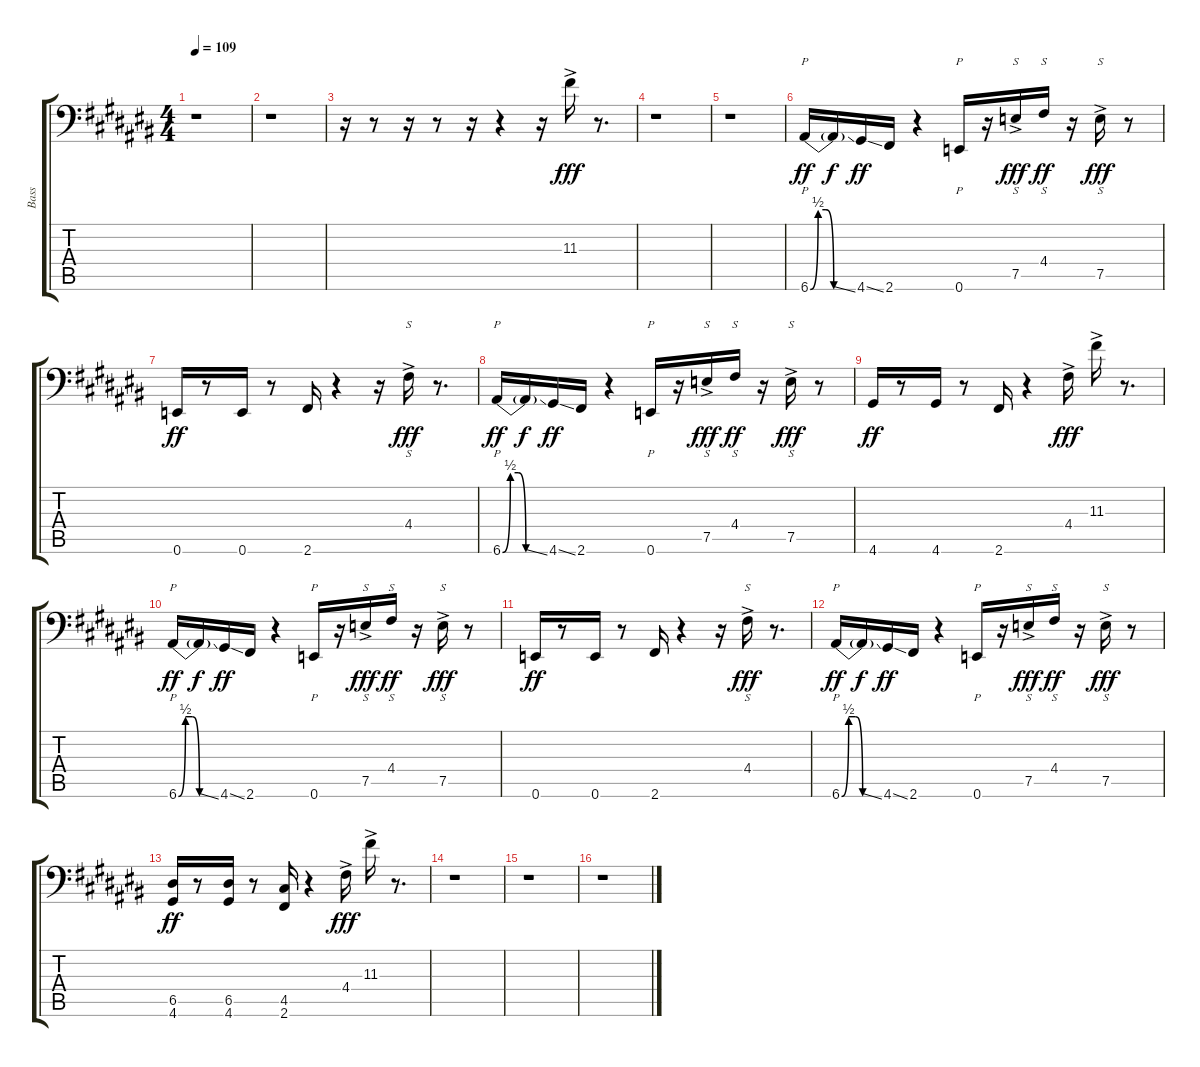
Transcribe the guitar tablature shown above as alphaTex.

\track ("Bass" "Bass") {instrument electricguitarclean}
\staff {score tabs}
\tuning (E3 B2 G2 D2 A1 E1) {hide}
\ts (4 4)
\tempo 109
\clef f4
\ks c#
r.1{dy fff} |
r.1 |
r.16 r.8 r.16 r.8 r.16 r.4 r.16 11.3{ac}.16 r.8{d} |
r.1 |
r.1 |
6.6{be (custom 0 0 10 2 20 2 30 0 60 0)}.16{p dy ff instrument electricguitarclean} 6.6{ss t}.16{dy f} 4.6{ss}.16{dy ff} 2.6.16 r.4 0.6.16{p} r.16 7.5{ac}.16{s dy fff} 4.4.16{s dy ff} r.16 7.5{ac}.16{s dy fff} r.8 |
0.6.16{dy ff} r.8 0.6.16 r.8 2.6.16 r.4 r.16 4.4{ac}.16{s dy fff} r.8{d} |
6.6{be (custom 0 0 10 2 20 2 30 0 60 0)}.16{p dy ff} 6.6{ss t}.16{dy f} 4.6{ss}.16{dy ff} 2.6.16 r.4 0.6.16{p} r.16 7.5{ac}.16{s dy fff} 4.4.16{s dy ff} r.16 7.5{ac}.16{s dy fff} r.8 |
4.6.16{dy ff} r.8 4.6.16 r.8 2.6.16 r.4 4.4{ac}.16{dy fff} 11.3{ac}.16 r.8{d} |
6.6{be (custom 0 0 10 2 20 2 30 0 60 0)}.16{p dy ff} 6.6{ss t}.16{dy f} 4.6{ss}.16{dy ff} 2.6.16 r.4 0.6.16{p} r.16 7.5{ac}.16{s dy fff} 4.4.16{s dy ff} r.16 7.5{ac}.16{s dy fff} r.8 |
0.6.16{dy ff} r.8 0.6.16 r.8 2.6.16 r.4 r.16 4.4{ac}.16{s dy fff} r.8{d} |
6.6{be (custom 0 0 10 2 20 2 30 0 60 0)}.16{p dy ff} 6.6{ss t}.16{dy f} 4.6{ss}.16{dy ff} 2.6.16 r.4 0.6.16{p} r.16 7.5{ac}.16{s dy fff} 4.4.16{s dy ff} r.16 7.5{ac}.16{s dy fff} r.8 |
(6.5 4.6).16{dy ff} r.8 (6.5 4.6).16 r.8 (4.5 2.6).16 r.4 4.4{ac}.16{dy fff} 11.3{ac}.16 r.8{d} |
r.1 |
r.1 |
r.1
